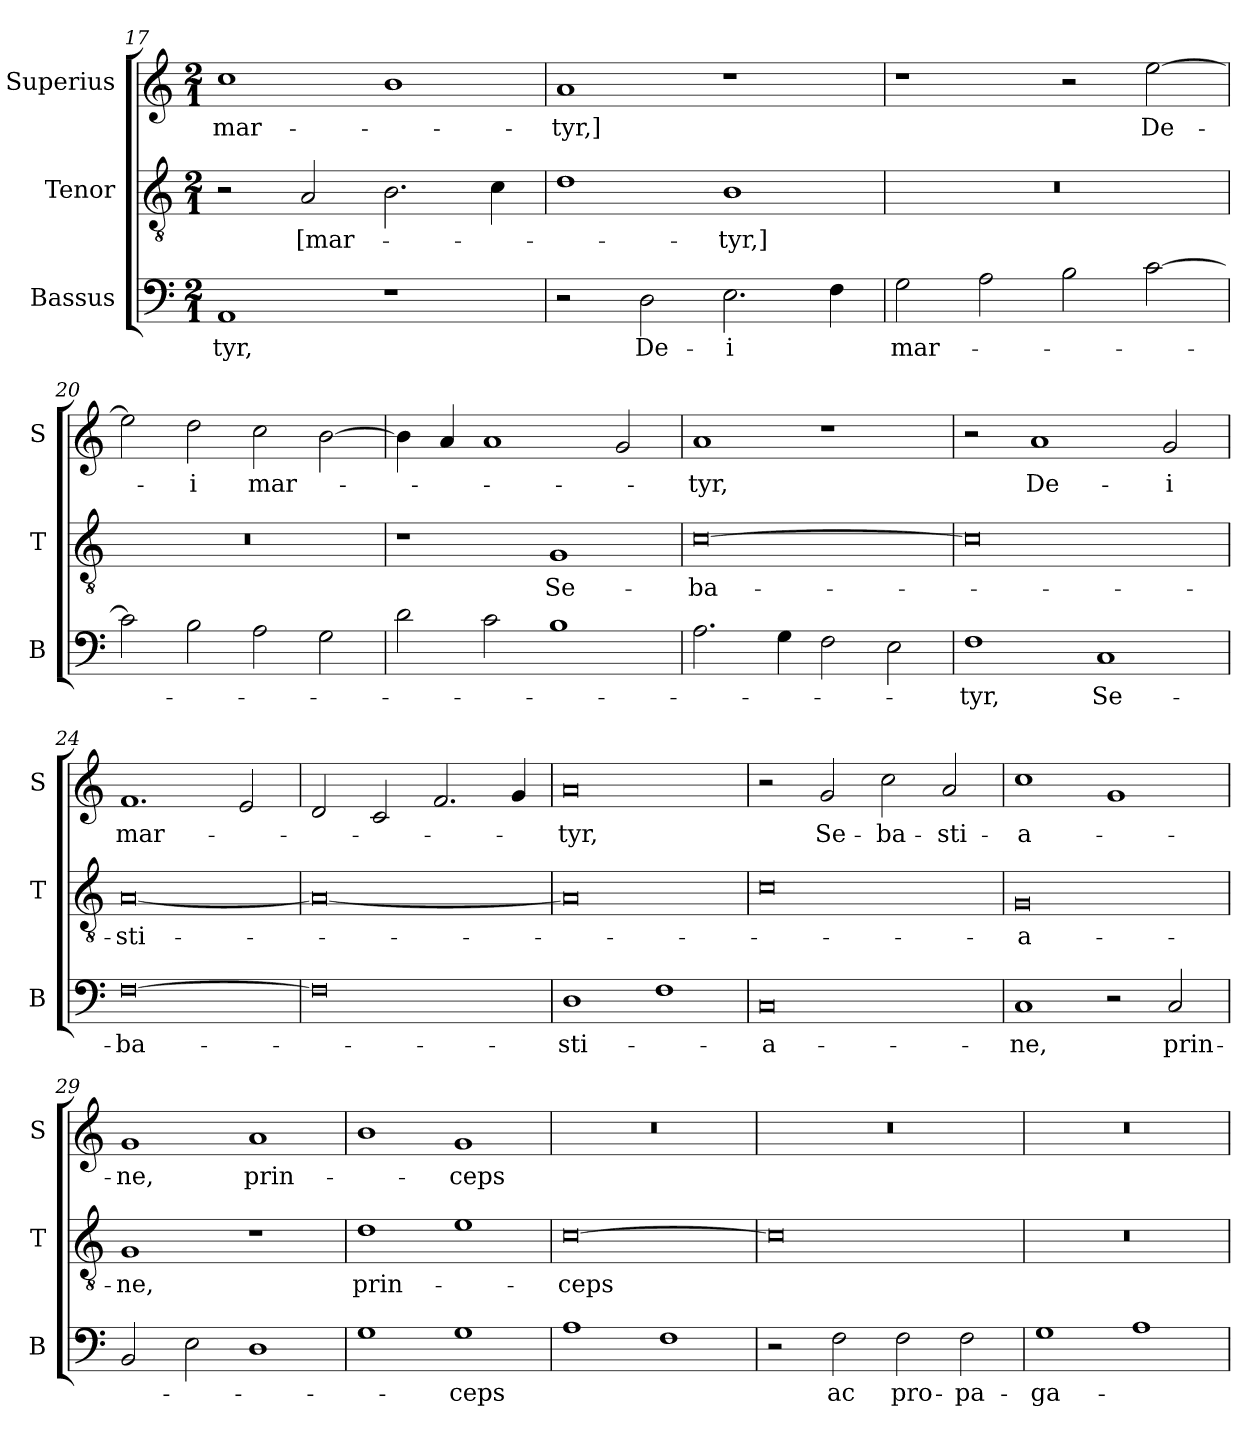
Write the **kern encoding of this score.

**kern	**text	**kern	**text	**kern	**text
*part3	*part3	*part2	*part2	*part1	*part1
*staff3	*staff3	*staff2	*staff2	*staff1	*staff1
*I"Bassus	*	*I"Tenor	*	*I"Superius	*
*I'B	*	*I'T	*	*I'S	*
*clefF4	*	*clefGv2	*	*clefG2	*
*k[]	*	*k[]	*	*k[]	*
*M2/1	*	*M2/1	*	*M2/1	*
=17	=17	=17	=17	=17	=17
1AA	-tyr,	2r	.	1cc	mar-
.	.	2A	[mar-	.	.
1r	.	2.B	.	1b	.
.	.	4c	.	.	.
=18	=18	=18	=18	=18	=18
2r	.	1d	.	1a	-tyr,]
2D	De-	.	.	.	.
2.E	-i	1B	-tyr,]	1r	.
4F	.	.	.	.	.
=19	=19	=19	=19	=19	=19
2G	mar-	0r	.	1r	.
2A	.	.	.	.	.
2B	.	.	.	2r	.
[2c	.	.	.	[2ee	De-
=20	=20	=20	=20	=20	=20
2c]	.	0r	.	2ee]	.
2B	.	.	.	2dd	-i
2A	.	.	.	2cc	mar-
2G	.	.	.	[2b	.
=21	=21	=21	=21	=21	=21
2d	.	1r	.	4b]	.
.	.	.	.	4a	.
2c	.	.	.	1a	.
1B	.	1G	Se-	.	.
.	.	.	.	2g	.
=22	=22	=22	=22	=22	=22
2.A	.	[0c	-ba-	1a	-tyr,
4G	.	.	.	.	.
2F	.	.	.	1r	.
2E	.	.	.	.	.
=23	=23	=23	=23	=23	=23
1F	-tyr,	0c]	.	2r	.
.	.	.	.	1a	De-
1C	Se-	.	.	.	.
.	.	.	.	2g	-i
=24	=24	=24	=24	=24	=24
[0F	-ba-	[0A	-sti-	1.f	mar-
.	.	.	.	2e	.
=25	=25	=25	=25	=25	=25
0F]	.	0A_	.	2d	.
.	.	.	.	2c	.
.	.	.	.	2.f	.
.	.	.	.	4g	.
=26	=26	=26	=26	=26	=26
1D	-sti-	0A]	.	0a	-tyr,
1F	.	.	.	.	.
=27	=27	=27	=27	=27	=27
0C	-a-	0c	.	2r	.
.	.	.	.	2g	Se-
.	.	.	.	2cc	-ba-
.	.	.	.	2a	-sti-
=28	=28	=28	=28	=28	=28
1C	-ne,	0G	-a-	1cc	-a-
2r	.	.	.	1g	.
2C	prin-	.	.	.	.
=29	=29	=29	=29	=29	=29
2BB	.	1G	-ne,	1g	-ne,
2E	.	.	.	.	.
1D	.	1r	.	1a	prin-
=30	=30	=30	=30	=30	=30
1G	.	1d	prin-	1b	.
1G	-ceps	1e	.	1g	-ceps
=31	=31	=31	=31	=31	=31
1A	.	[0c	-ceps	0r	.
1F	.	.	.	.	.
=32	=32	=32	=32	=32	=32
2r	.	0c]	.	0r	.
2F	ac	.	.	.	.
2F	pro-	.	.	.	.
2F	-pa-	.	.	.	.
=33	=33	=33	=33	=33	=33
1G	-ga-	0r	.	0r	.
1A	.	.	.	.	.
=	=	=	=	=	=
*-	*-	*-	*-	*-	*-
